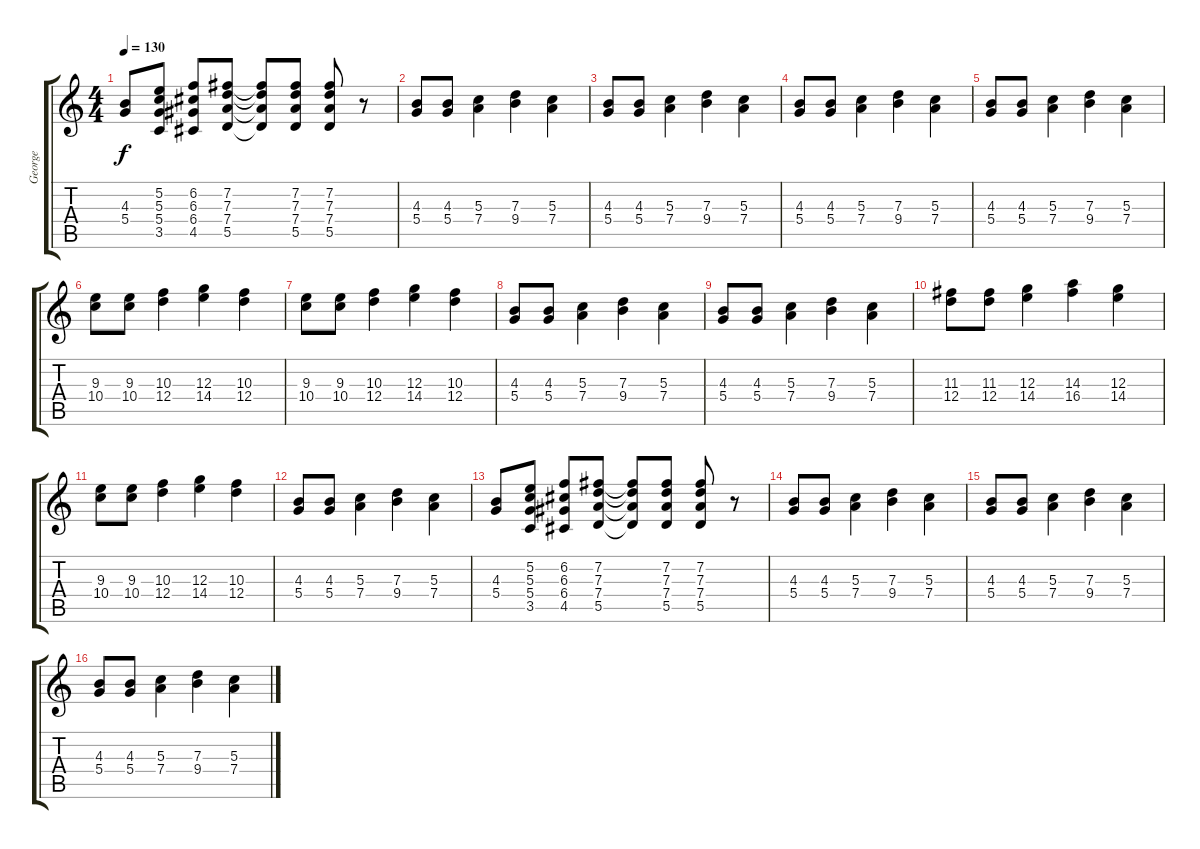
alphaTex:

\track ("George" "George") {instrument electricguitarclean}
\staff {score tabs}
\tuning (E4 B3 G3 D3 A2 E2) {hide}
\ts (4 4)
\tempo 130
\clef g2
\ks c
(4.3 5.4).8{dy f} (5.2 5.3 5.4 3.5).8 (6.2 6.3 6.4 4.5).8 (7.2 7.3 7.4 5.5).8 (7.2{t} 7.3{t} 7.4{t} 5.5{t}).8 (7.2 7.3 7.4 5.5).8 (7.2 7.3 7.4 5.5).8 r.8 |
(4.3 5.4).8 (4.3 5.4).8 (5.3 7.4).4 (7.3 9.4).4 (5.3 7.4).4 |
(4.3 5.4).8 (4.3 5.4).8 (5.3 7.4).4 (7.3 9.4).4 (5.3 7.4).4 |
(4.3 5.4).8 (4.3 5.4).8 (5.3 7.4).4 (7.3 9.4).4 (5.3 7.4).4 |
(4.3 5.4).8 (4.3 5.4).8 (5.3 7.4).4 (7.3 9.4).4 (5.3 7.4).4 |
(9.3 10.4).8 (9.3 10.4).8 (10.3 12.4).4 (12.3 14.4).4 (10.3 12.4).4 |
(9.3 10.4).8 (9.3 10.4).8 (10.3 12.4).4 (12.3 14.4).4 (10.3 12.4).4 |
(4.3 5.4).8 (4.3 5.4).8 (5.3 7.4).4 (7.3 9.4).4 (5.3 7.4).4 |
(4.3 5.4).8 (4.3 5.4).8 (5.3 7.4).4 (7.3 9.4).4 (5.3 7.4).4 |
(11.3 12.4).8 (11.3 12.4).8 (12.3 14.4).4 (14.3 16.4).4 (12.3 14.4).4 |
(9.3 10.4).8 (9.3 10.4).8 (10.3 12.4).4 (12.3 14.4).4 (10.3 12.4).4 |
(4.3 5.4).8 (4.3 5.4).8 (5.3 7.4).4 (7.3 9.4).4 (5.3 7.4).4 |
(4.3 5.4).8 (5.2 5.3 5.4 3.5).8 (6.2 6.3 6.4 4.5).8 (7.2 7.3 7.4 5.5).8 (7.2{t} 7.3{t} 7.4{t} 5.5{t}).8 (7.2 7.3 7.4 5.5).8 (7.2 7.3 7.4 5.5).8 r.8 |
(4.3 5.4).8 (4.3 5.4).8 (5.3 7.4).4 (7.3 9.4).4 (5.3 7.4).4 |
(4.3 5.4).8 (4.3 5.4).8 (5.3 7.4).4 (7.3 9.4).4 (5.3 7.4).4 |
(4.3 5.4).8 (4.3 5.4).8 (5.3 7.4).4 (7.3 9.4).4 (5.3 7.4).4
